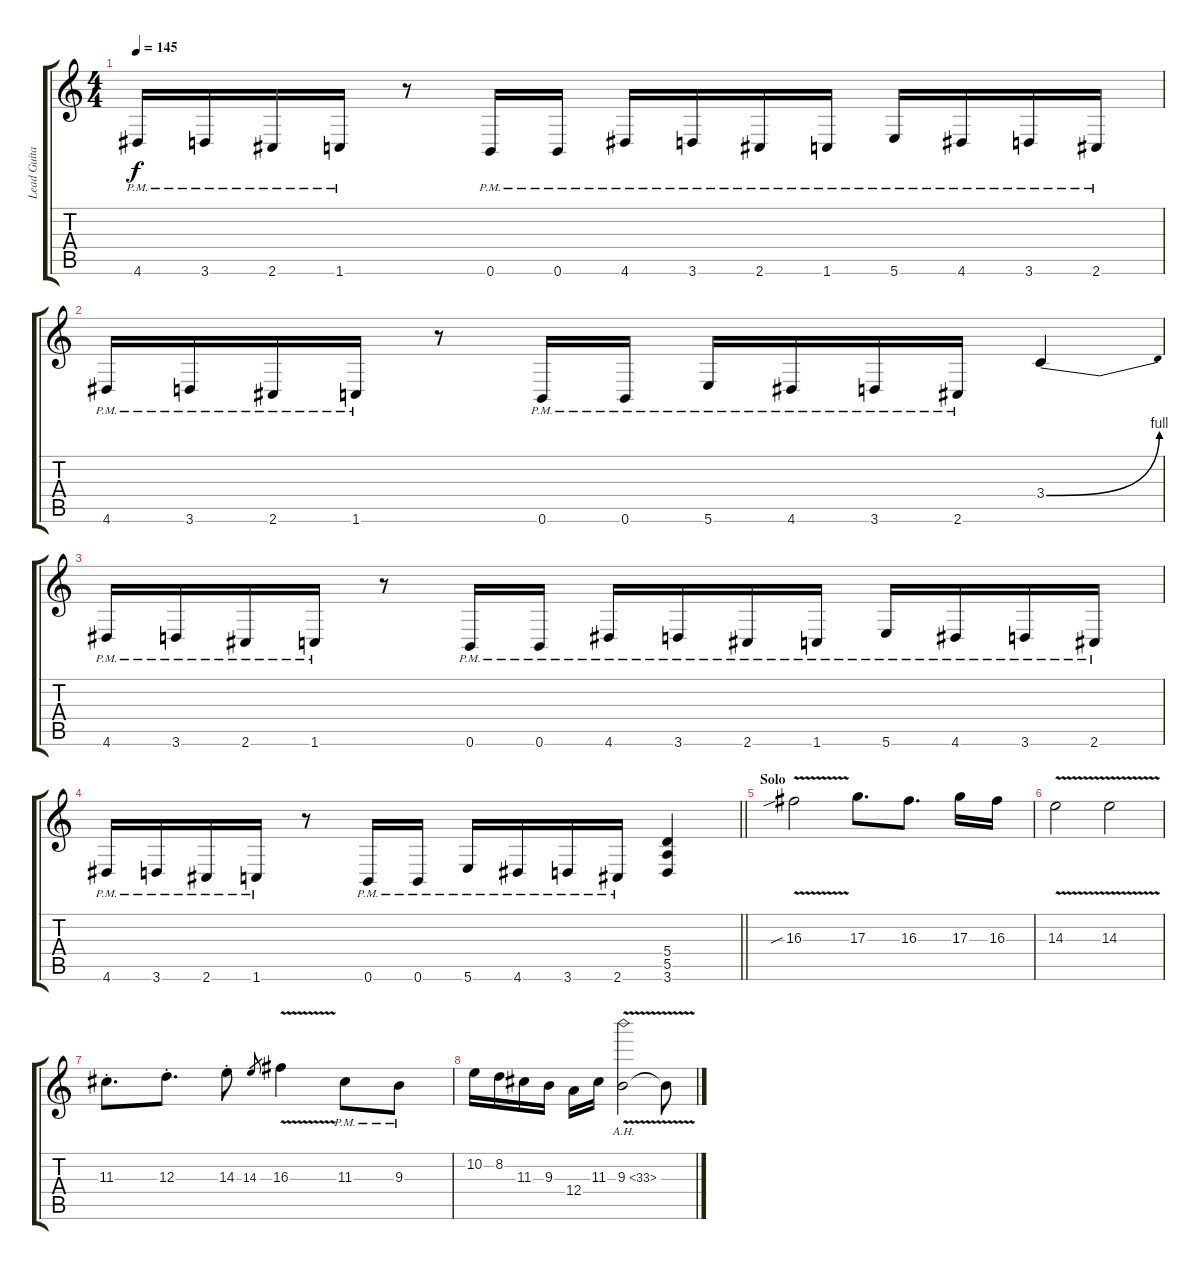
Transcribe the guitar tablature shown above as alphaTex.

\track ("Lead Guitar" "Lead Guita") {instrument overdrivenguitar}
\staff {score tabs}
\tuning (B3 Gb3 D3 A2 E2 B1) {hide}
\ts (4 4)
\tempo 145
\clef g2
\ks c
4.6{pm}.16{dy f} 3.6{pm}.16 2.6{pm}.16 1.6{pm}.16 r.8 0.6{pm}.16 0.6{pm}.16 4.6{pm}.16 3.6{pm}.16 2.6{pm}.16 1.6{pm}.16 5.6{pm}.16 4.6{pm}.16 3.6{pm}.16 2.6{pm}.16 |
4.6{pm}.16 3.6{pm}.16 2.6{pm}.16 1.6{pm}.16 r.8 0.6{pm}.16 0.6{pm}.16 5.6{pm}.16 4.6{pm}.16 3.6{pm}.16 2.6{pm}.16 3.4{be (bend 0 0 60 4)}.4 |
4.6{pm}.16 3.6{pm}.16 2.6{pm}.16 1.6{pm}.16 r.8 0.6{pm}.16 0.6{pm}.16 4.6{pm}.16 3.6{pm}.16 2.6{pm}.16 1.6{pm}.16 5.6{pm}.16 4.6{pm}.16 3.6{pm}.16 2.6{pm}.16 |
\barLineRight lightlight
4.6{pm}.16 3.6{pm}.16 2.6{pm}.16 1.6{pm}.16 r.8 0.6{pm}.16 0.6{pm}.16 5.6{pm}.16 4.6{pm}.16 3.6{pm}.16 2.6{pm}.16 (5.4 5.5 3.6).4 |
\section ("" "Solo")
16.3{v sib}.2 17.3.8{d} 16.3.8{d} 17.3.16 16.3.16 |
14.3{v}.2 14.3{v}.2 |
11.3{st}.8{d} 12.3{st}.8{d} 14.3{st}.8 14.3.8{gr} 16.3{v}.4 11.3{pm}.8 9.3{pm}.8 |
10.2.16 8.2.16 11.3.16 9.3.16 12.4.16 11.3.16 9.3{ah 24 v}.2 9.3{t}.8
